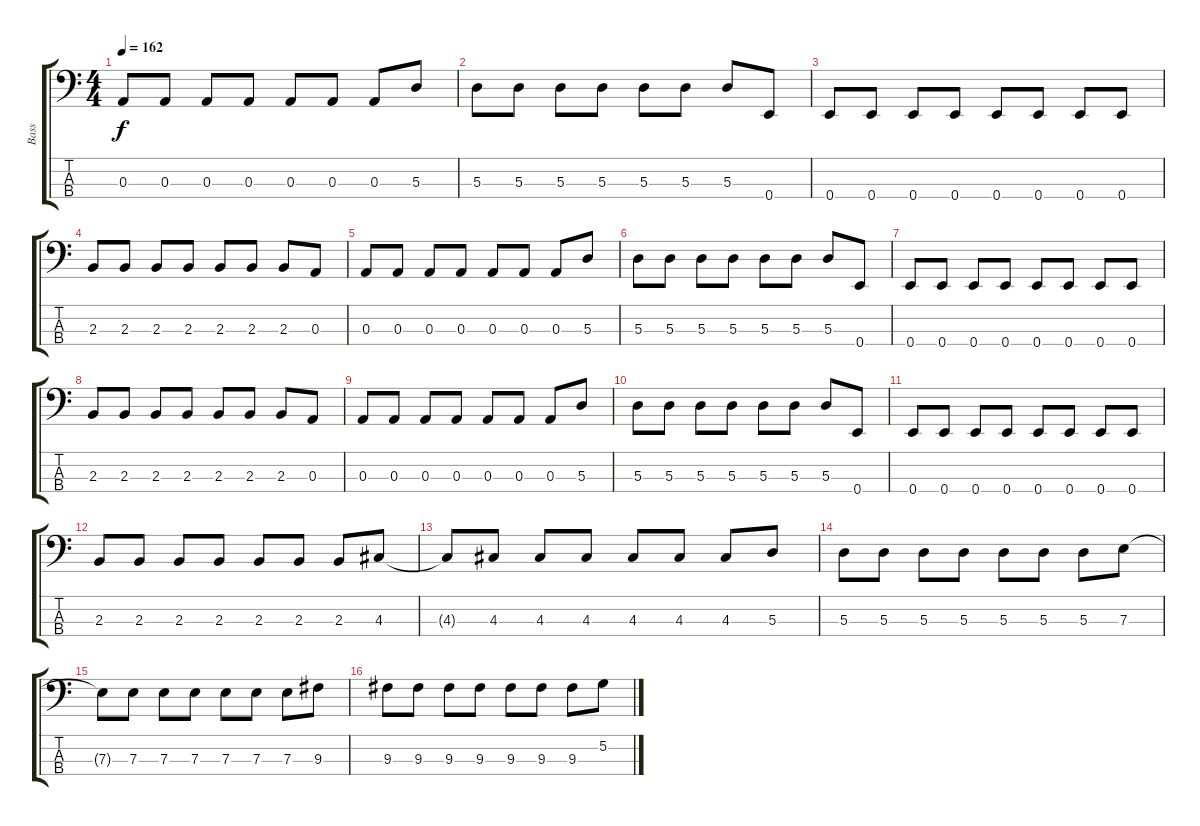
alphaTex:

\track ("Bass" "Bass") {instrument electricbassfinger}
\staff {score tabs}
\tuning (G2 D2 A1 E1) {hide}
\ts (4 4)
\tempo 162
\clef f4
\ks c
0.3.8{dy f} 0.3.8 0.3.8 0.3.8 0.3.8 0.3.8 0.3.8 5.3.8 |
5.3.8 5.3.8 5.3.8 5.3.8 5.3.8 5.3.8 5.3.8 0.4.8 |
0.4.8 0.4.8 0.4.8 0.4.8 0.4.8 0.4.8 0.4.8 0.4.8 |
2.3.8 2.3.8 2.3.8 2.3.8 2.3.8 2.3.8 2.3.8 0.3.8 |
0.3.8 0.3.8 0.3.8 0.3.8 0.3.8 0.3.8 0.3.8 5.3.8 |
5.3.8 5.3.8 5.3.8 5.3.8 5.3.8 5.3.8 5.3.8 0.4.8 |
0.4.8 0.4.8 0.4.8 0.4.8 0.4.8 0.4.8 0.4.8 0.4.8 |
2.3.8 2.3.8 2.3.8 2.3.8 2.3.8 2.3.8 2.3.8 0.3.8 |
0.3.8 0.3.8 0.3.8 0.3.8 0.3.8 0.3.8 0.3.8 5.3.8 |
5.3.8 5.3.8 5.3.8 5.3.8 5.3.8 5.3.8 5.3.8 0.4.8 |
0.4.8 0.4.8 0.4.8 0.4.8 0.4.8 0.4.8 0.4.8 0.4.8 |
2.3.8 2.3.8 2.3.8 2.3.8 2.3.8 2.3.8 2.3.8 4.3.8 |
4.3{t}.8 4.3.8 4.3.8 4.3.8 4.3.8 4.3.8 4.3.8 5.3.8 |
5.3.8 5.3.8 5.3.8 5.3.8 5.3.8 5.3.8 5.3.8 7.3.8 |
7.3{t}.8 7.3.8 7.3.8 7.3.8 7.3.8 7.3.8 7.3.8 9.3.8 |
9.3.8 9.3.8 9.3.8 9.3.8 9.3.8 9.3.8 9.3.8 5.2.8
